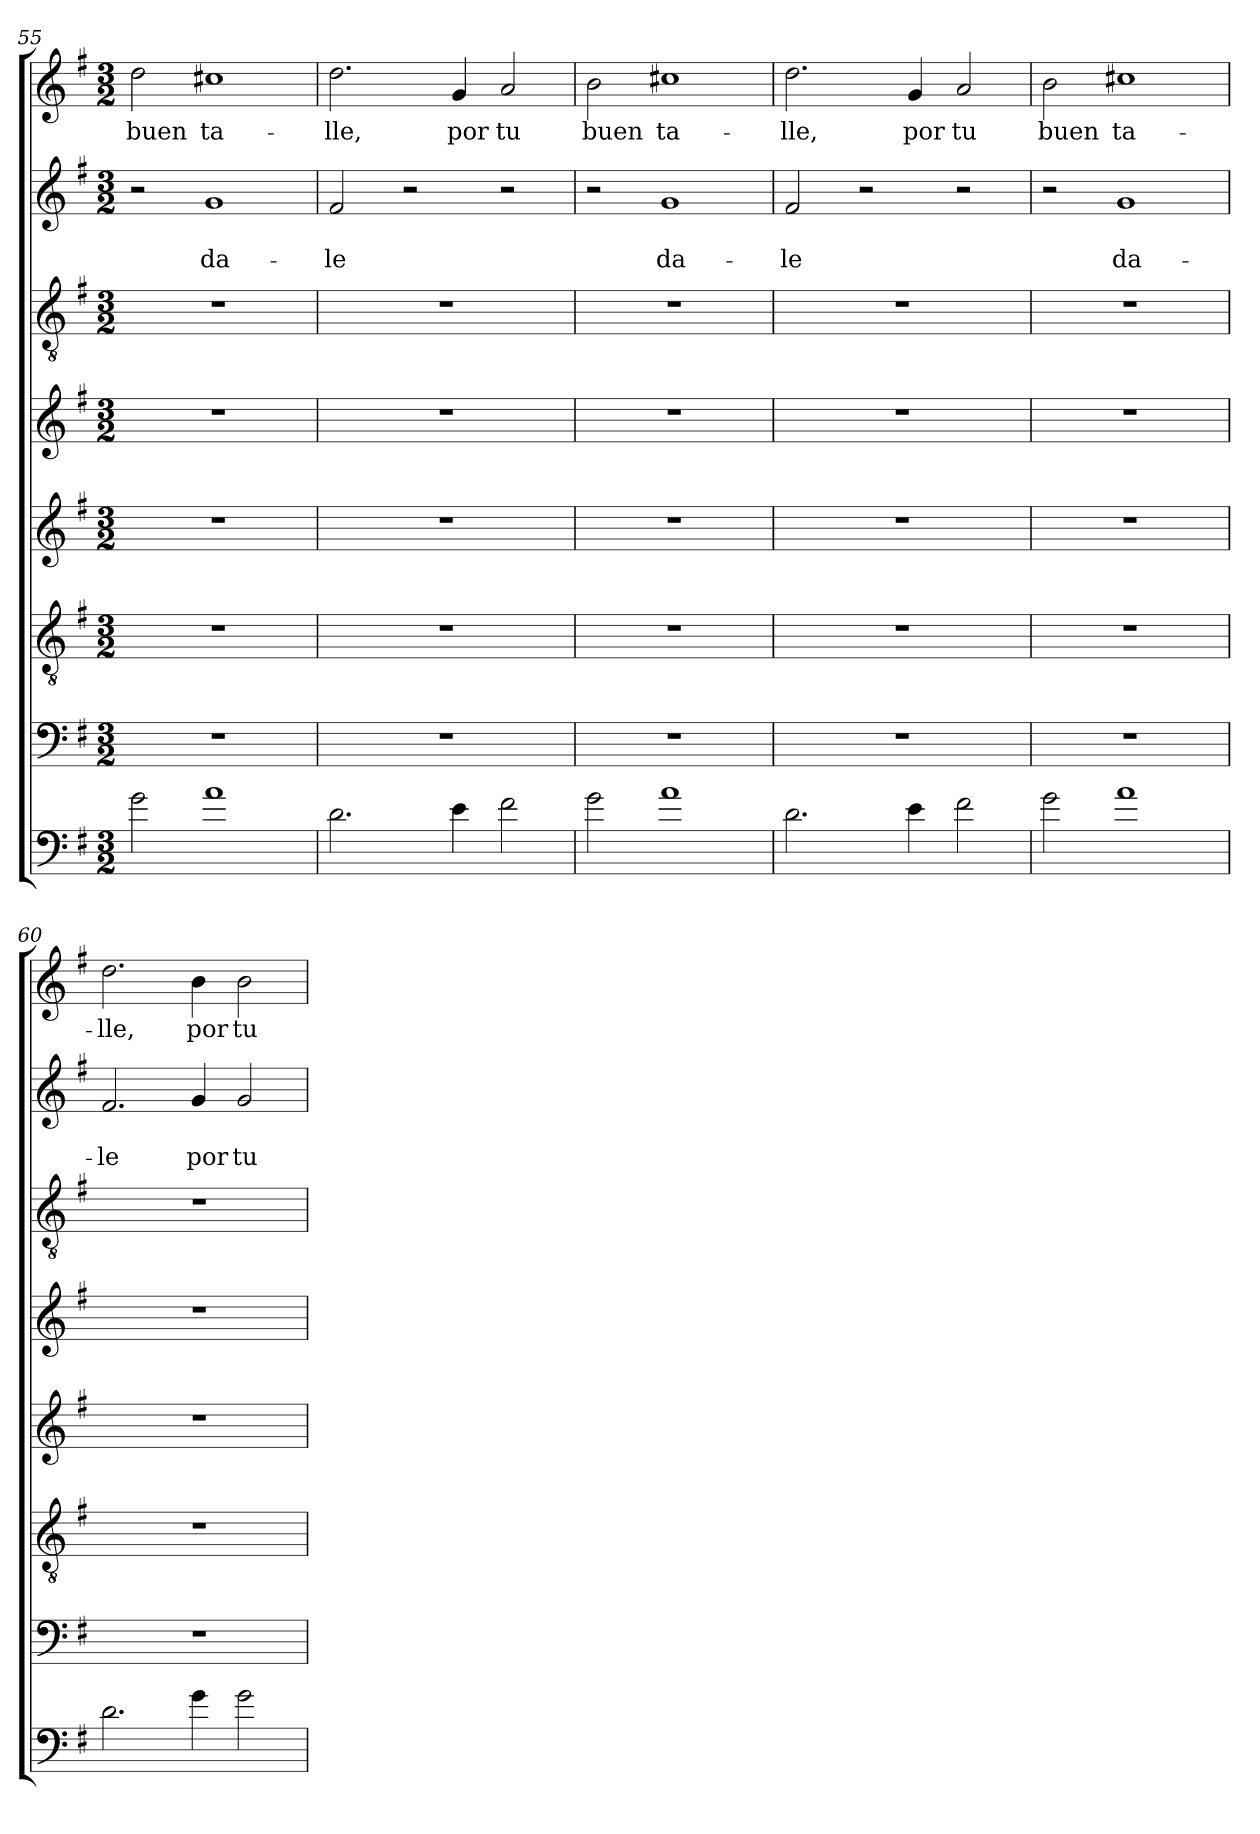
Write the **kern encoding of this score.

**kern	**kern	**kern	**kern	**kern	**kern	**kern	**text	**text	**kern	**text
*part8	*part7	*part6	*part5	*part4	*part3	*part2	*part2	*part2	*part1	*part1
*staff8	*staff7	*staff6	*staff5	*staff4	*staff3	*staff2	*staff2	*staff2	*staff1	*staff1
*clefF4	*clefF4	*clefGv2	*clefG2	*clefG2	*clefGv2	*clefG2	*	*	*clefG2	*
*ITrd7c12	*	*	*	*	*	*	*	*	*	*
*k[f#]	*k[f#]	*k[f#]	*k[f#]	*k[f#]	*k[f#]	*k[f#]	*	*	*k[f#]	*
*G:	*G:	*G:	*G:	*G:	*G:	*G:	*	*	*G:	*
*M3/2	*M3/2	*M3/2	*M3/2	*M3/2	*M3/2	*M3/2	*	*	*M3/2	*
=55	=55	=55	=55	=55	=55	=55	=55	=55	=55	=55
!	!	!	!	!	!	!	!	!	!	!LO:LY:b
2G\	1.r	1.r	1.r	1.r	1.r	2r	.	.	2dd\	buen
!	!	!	!	!	!	!	!	!LO:LY:b	!	!LO:LY:b
1A	.	.	.	.	.	1g	.	da-	1cc#X	ta-
=56	=56	=56	=56	=56	=56	=56	=56	=56	=56	=56
!	!	!	!	!	!	!	!	!LO:LY:b	!	!LO:LY:b
2.D\	1.r	1.r	1.r	1.r	1.r	2f#/	.	-le	2.dd\	-lle,
.	.	.	.	.	.	2r	.	.	.	.
!	!	!	!	!	!	!	!	!	!	!LO:LY:b
4E\	.	.	.	.	.	.	.	.	4g/	por
!	!	!	!	!	!	!	!	!	!	!LO:LY:b
2F#\	.	.	.	.	.	2r	.	.	2a/	tu
!!LO:PB:g=z
=57	=57	=57	=57	=57	=57	=57	=57	=57	=57	=57
!	!	!	!	!	!	!	!	!	!	!LO:LY:b
2G\	1.r	1.r	1.r	1.r	1.r	2r	.	.	2b\	buen
!	!	!	!	!	!	!	!	!LO:LY:b	!	!LO:LY:b
1A	.	.	.	.	.	1g	.	da-	1cc#X	ta-
!!LO:LB:g=z
=58	=58	=58	=58	=58	=58	=58	=58	=58	=58	=58
!	!	!	!	!	!	!	!	!LO:LY:b	!	!LO:LY:b
2.D\	1.r	1.r	1.r	1.r	1.r	2f#/	.	-le	2.dd\	-lle,
.	.	.	.	.	.	2r	.	.	.	.
!	!	!	!	!	!	!	!	!	!	!LO:LY:b
4E\	.	.	.	.	.	.	.	.	4g/	por
!	!	!	!	!	!	!	!	!	!	!LO:LY:b
2F#\	.	.	.	.	.	2r	.	.	2a/	tu
=59	=59	=59	=59	=59	=59	=59	=59	=59	=59	=59
!	!	!	!	!	!	!	!	!	!	!LO:LY:b
2G\	1.r	1.r	1.r	1.r	1.r	2r	.	.	2b\	buen
!	!	!	!	!	!	!	!	!LO:LY:b	!	!LO:LY:b
1A	.	.	.	.	.	1g	.	da-	1cc#X	ta-
=60	=60	=60	=60	=60	=60	=60	=60	=60	=60	=60
!	!	!	!	!	!	!	!	!LO:LY:b	!	!LO:LY:b
2.D\	1.r	1.r	1.r	1.r	1.r	2.f#/	.	-le	2.dd\	-lle,
!	!	!	!	!	!	!	!	!LO:LY:b	!	!LO:LY:b
4G\	.	.	.	.	.	4g/	.	por	4b\	por
!	!	!	!	!	!	!	!	!LO:LY:b	!	!LO:LY:b
2G\	.	.	.	.	.	2g/	.	tu	2b\	tu
=	=	=	=	=	=	=	=	=	=	=
*-	*-	*-	*-	*-	*-	*-	*-	*-	*-	*-
